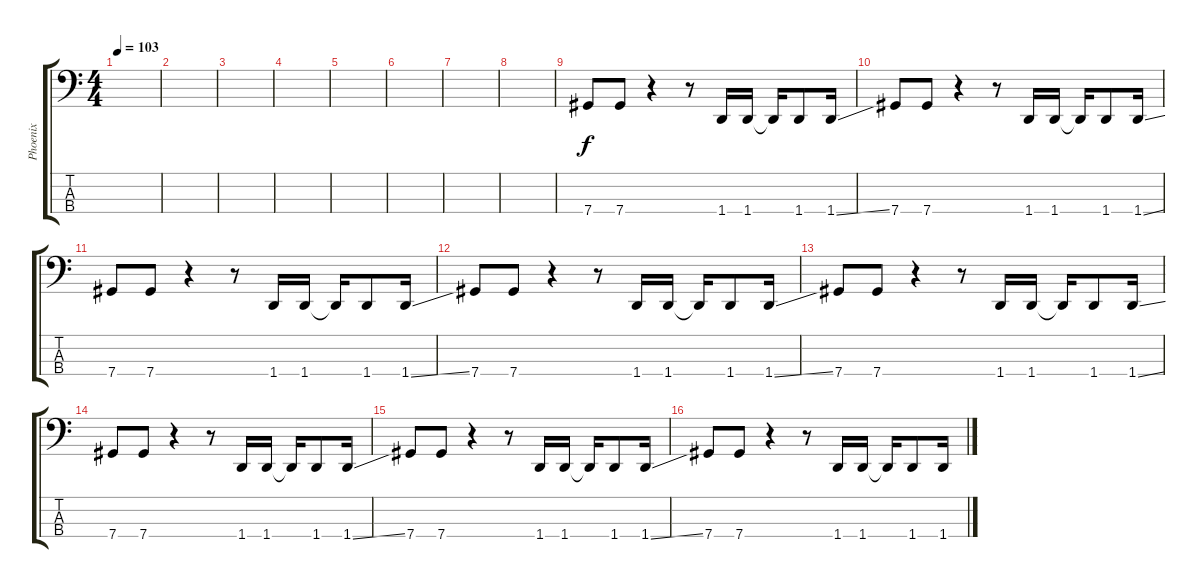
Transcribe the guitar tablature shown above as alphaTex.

\track ("Phoenix" "Phoenix") {instrument electricbassfinger}
\staff {score tabs}
\tuning (Gb2 Db2 Ab1 Db1) {hide}
\ts (4 4)
\tempo 103
\clef f4
\ks c
|
|
|
|
|
|
|
|
7.4.8 7.4.8 r.4 r.8 1.4.16 1.4.16 1.4{t}.16 1.4.8 1.4{ss}.16 |
7.4.8 7.4.8 r.4 r.8 1.4.16 1.4.16 1.4{t}.16 1.4.8 1.4{ss}.16 |
7.4.8 7.4.8 r.4 r.8 1.4.16 1.4.16 1.4{t}.16 1.4.8 1.4{ss}.16 |
7.4.8 7.4.8 r.4 r.8 1.4.16 1.4.16 1.4{t}.16 1.4.8 1.4{ss}.16 |
7.4.8 7.4.8 r.4 r.8 1.4.16 1.4.16 1.4{t}.16 1.4.8 1.4{ss}.16 |
7.4.8 7.4.8 r.4 r.8 1.4.16 1.4.16 1.4{t}.16 1.4.8 1.4{ss}.16 |
7.4.8 7.4.8 r.4 r.8 1.4.16 1.4.16 1.4{t}.16 1.4.8 1.4{ss}.16 |
7.4.8 7.4.8 r.4 r.8 1.4.16 1.4.16 1.4{t}.16 1.4.8 1.4{ss}.16
